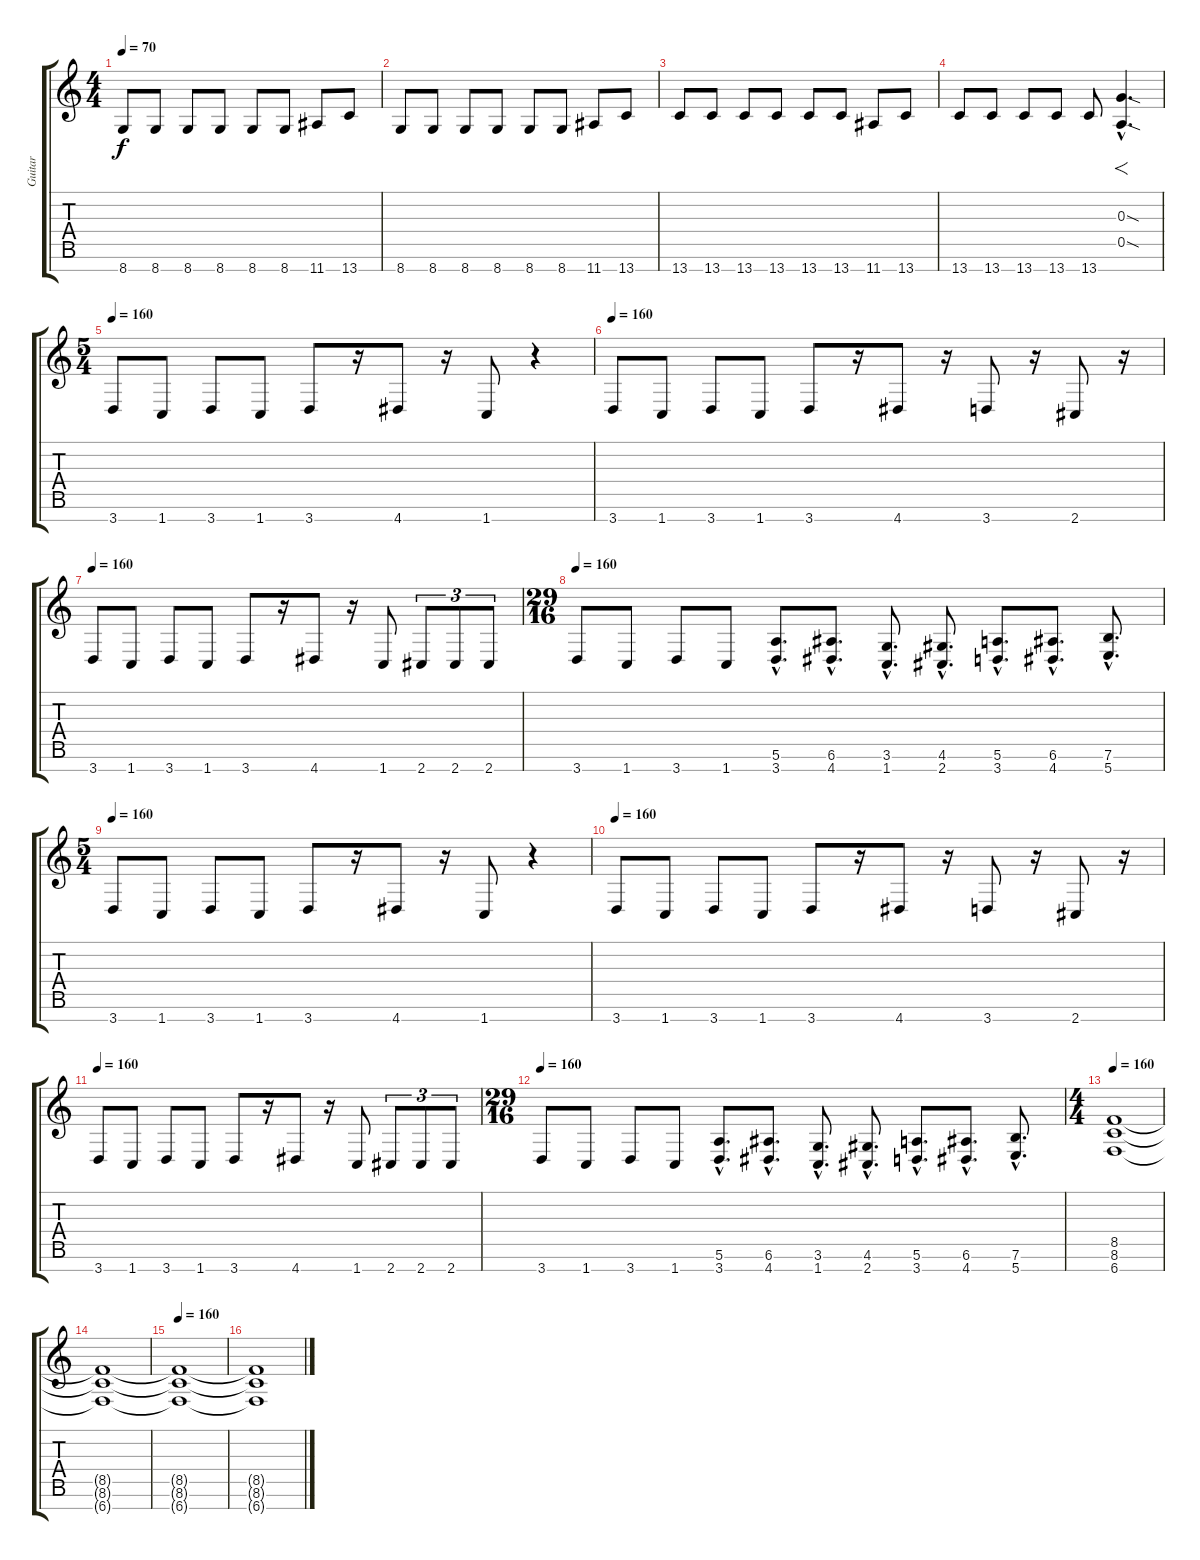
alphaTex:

\track ("Guitar" "Guitar") {instrument distortionguitar}
\staff {score tabs}
\tuning (E4 B3 G3 D3 A2 E2 B1) {hide}
\ts (4 4)
\tempo 70
\clef g2
\ks c
8.7.8{dy f volume 15 instrument distortionguitar} 8.7.8 8.7.8 8.7.8 8.7.8 8.7.8 11.7.8 13.7.8 |
8.7.8 8.7.8 8.7.8 8.7.8 8.7.8 8.7.8 11.7.8 13.7.8 |
13.7.8 13.7.8 13.7.8 13.7.8 13.7.8 13.7.8 11.7.8 13.7.8 |
13.7.8 13.7.8 13.7.8 13.7.8 13.7.8 (0.3{sod hac} 0.5{sod hac}).4{f d instrument applause} |
\ts (5 4)
\tempo 160
3.7.8{volume 13 instrument distortionguitar} 1.7.8 3.7.8 1.7.8 3.7.8 r.16 4.7.8 r.16 1.7.8 r.4 |
\tempo 160
3.7.8 1.7.8 3.7.8 1.7.8 3.7.8 r.16 4.7.8 r.16 3.7.8 r.16 2.7.8 r.16 |
\tempo 160
3.7.8 1.7.8 3.7.8 1.7.8 3.7.8 r.16 4.7.8 r.16 1.7.8 2.7.8{tu (3 2)} 2.7.8{tu (3 2)} 2.7.8{tu (3 2)} |
\ts (29 16)
\tempo 160
3.7.8 1.7.8 3.7.8 1.7.8 (5.6{hac} 3.7{hac}).8{d} (6.6{hac} 4.7{hac}).8{d} (3.6{hac} 1.7{hac}).8{d} (4.6{hac} 2.7{hac}).8{d} (5.6{hac} 3.7{hac}).8{d} (6.6{hac} 4.7{hac}).8{d} (7.6{hac} 5.7{hac}).8{d} |
\ts (5 4)
\tempo 160
3.7.8{volume 13 instrument distortionguitar} 1.7.8 3.7.8 1.7.8 3.7.8 r.16 4.7.8 r.16 1.7.8 r.4 |
\tempo 160
3.7.8 1.7.8 3.7.8 1.7.8 3.7.8 r.16 4.7.8 r.16 3.7.8 r.16 2.7.8 r.16 |
\tempo 160
3.7.8 1.7.8 3.7.8 1.7.8 3.7.8 r.16 4.7.8 r.16 1.7.8 2.7.8{tu (3 2)} 2.7.8{tu (3 2)} 2.7.8{tu (3 2)} |
\ts (29 16)
\tempo 160
3.7.8 1.7.8 3.7.8 1.7.8 (5.6{hac} 3.7{hac}).8{d} (6.6{hac} 4.7{hac}).8{d} (3.6{hac} 1.7{hac}).8{d} (4.6{hac} 2.7{hac}).8{d} (5.6{hac} 3.7{hac}).8{d} (6.6{hac} 4.7{hac}).8{d} (7.6{hac} 5.7{hac}).8{d} |
\ts (4 4)
\tempo 160
(8.5 8.6 6.7).1 |
(8.5{t} 8.6{t} 6.7{t}).1 |
\tempo 160
(8.5{t} 8.6{t} 6.7{t}).1 |
(8.5{t} 8.6{t} 6.7{t}).1
